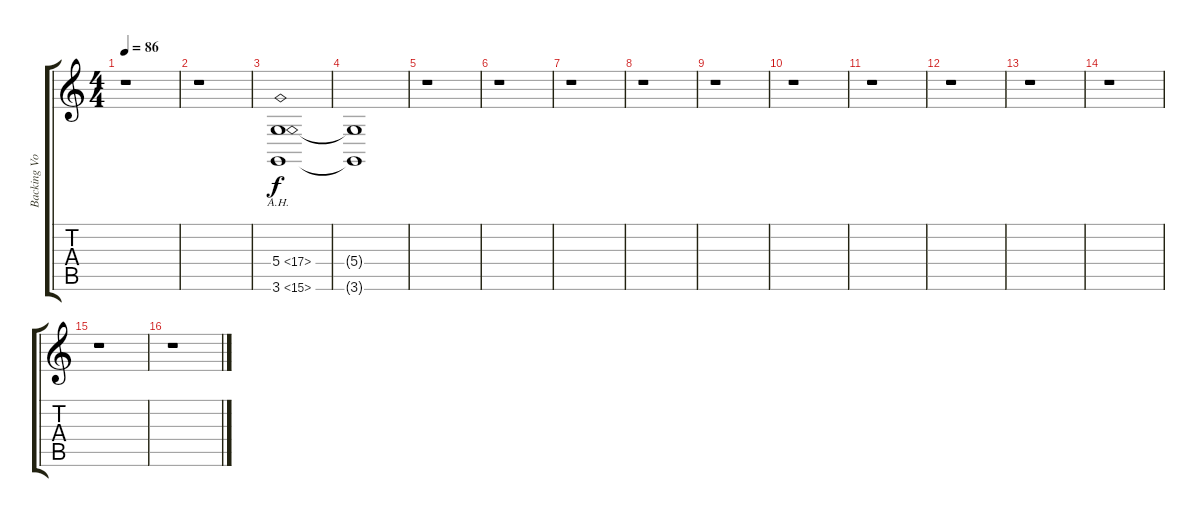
\track ("Backing Vocals" "Backing Vo") {instrument synthvoice}
\staff {score tabs}
\tuning (E4 B3 G3 D3 A2 E2) {hide}
\ts (4 4)
\tempo 86
\clef g2
\ks c
r.1{dy f} |
r.1 |
(5.4{ah 12} 3.6{ah 12}).1 |
(5.4{t} 3.6{t}).1 |
r.1 |
r.1 |
r.1 |
r.1 |
r.1 |
r.1 |
r.1 |
r.1 |
r.1 |
r.1 |
r.1 |
r.1
